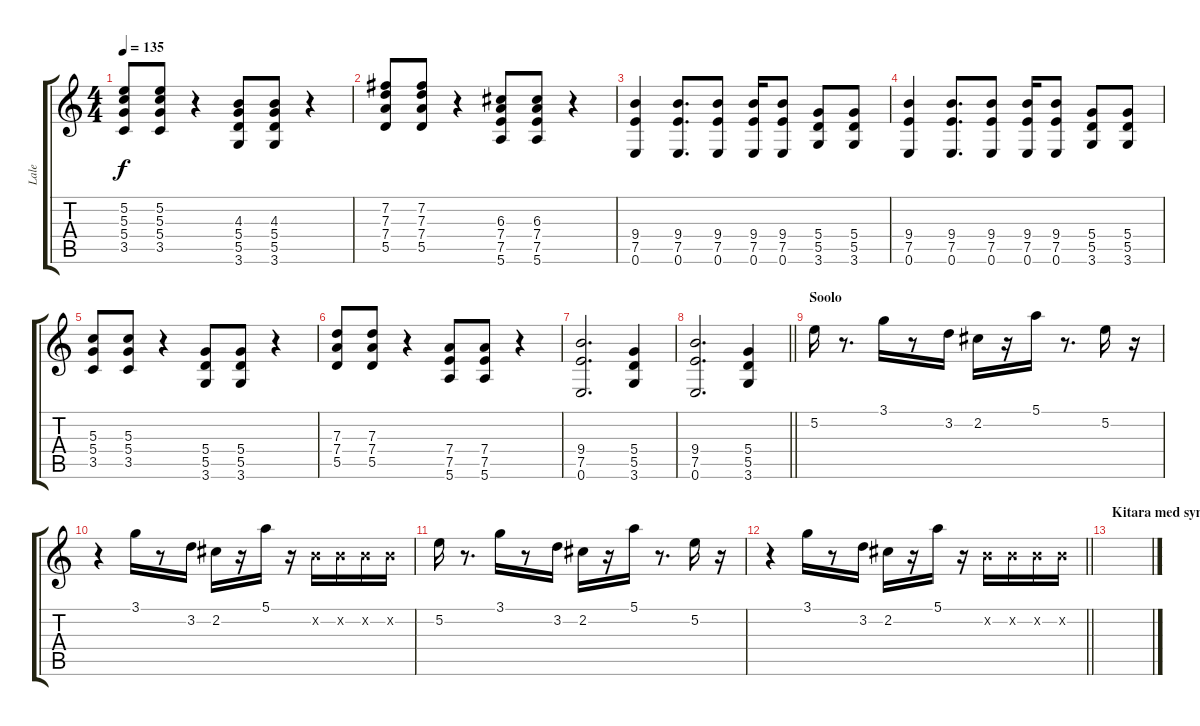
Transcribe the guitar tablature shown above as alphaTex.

\track ("Lale" "Lale") {instrument overdrivenguitar}
\staff {score tabs}
\tuning (E4 B3 G3 D3 A2 E2) {hide}
\ts (4 4)
\tempo 135
\clef g2
\ks c
(5.2 5.3 5.4 3.5).8{dy f} (5.2 5.3 5.4 3.5).8 r.4 (4.3 5.4 5.5 3.6).8 (4.3 5.4 5.5 3.6).8 r.4 |
(7.2 7.3 7.4 5.5).8 (7.2 7.3 7.4 5.5).8 r.4 (6.3 7.4 7.5 5.6).8 (6.3 7.4 7.5 5.6).8 r.4 |
(9.4 7.5 0.6).4 (9.4 7.5 0.6).8{d} (9.4 7.5 0.6).8 (9.4 7.5 0.6).16 (9.4 7.5 0.6).8 (5.4 5.5 3.6).8 (5.4 5.5 3.6).8 |
(9.4 7.5 0.6).4 (9.4 7.5 0.6).8{d} (9.4 7.5 0.6).8 (9.4 7.5 0.6).16 (9.4 7.5 0.6).8 (5.4 5.5 3.6).8 (5.4 5.5 3.6).8 |
(5.3 5.4 3.5).8 (5.3 5.4 3.5).8 r.4 (5.4 5.5 3.6).8 (5.4 5.5 3.6).8 r.4 |
(7.3 7.4 5.5).8 (7.3 7.4 5.5).8 r.4 (7.4 7.5 5.6).8 (7.4 7.5 5.6).8 r.4 |
(9.4 7.5 0.6).2{d} (5.4 5.5 3.6).4 |
\barLineRight lightlight
(9.4 7.5 0.6).2{d} (5.4 5.5 3.6).4 |
\section ("" "Soolo")
5.2.16 r.8{d} 3.1.16 r.8 3.2.16 2.2.16 r.16 5.1.16 r.8{d} 5.2.16 r.16 |
r.4 3.1.16 r.8 3.2.16 2.2.16 r.16 5.1.16 r.16 0.2{x}.16 0.2{x}.16 0.2{x}.16 0.2{x}.16 |
5.2.16 r.8{d} 3.1.16 r.8 3.2.16 2.2.16 r.16 5.1.16 r.8{d} 5.2.16 r.16 |
\barLineRight lightlight
r.4 3.1.16 r.8 3.2.16 2.2.16 r.16 5.1.16 r.16 0.2{x}.16 0.2{x}.16 0.2{x}.16 0.2{x}.16 |
\section ("" "Kitara med syna solo?")
